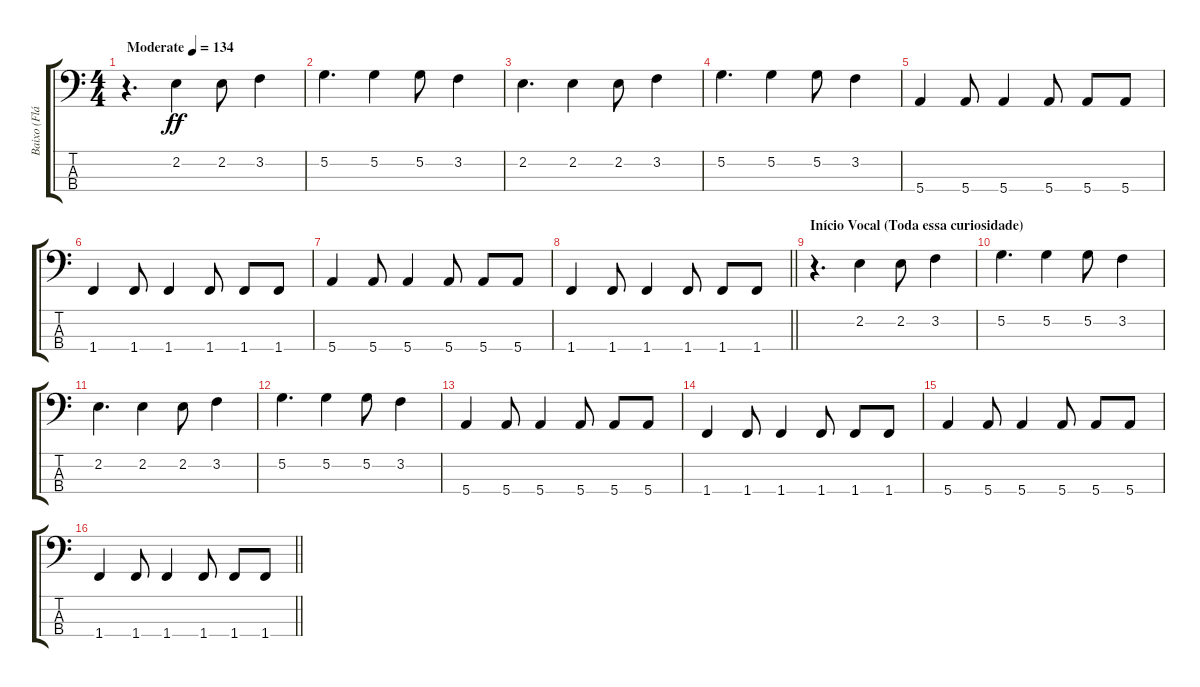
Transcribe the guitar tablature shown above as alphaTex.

\track ("Baixo (Flávio Lemos)" "Baixo (Flá") {instrument electricbassfinger bank 127}
\staff {score tabs}
\tuning (G2 D2 A1 E1) {hide}
\ts (4 4)
\tempo (134 "Moderate")
\clef f4
\ks c
r.4{d dy ff instrument electricbassfinger} 2.2.4 2.2.8 3.2.4 |
5.2.4{d} 5.2.4 5.2.8 3.2.4 |
2.2.4{d} 2.2.4 2.2.8 3.2.4 |
5.2.4{d} 5.2.4 5.2.8 3.2.4 |
5.4.4 5.4.8 5.4.4 5.4.8 5.4.8 5.4.8 |
1.4.4 1.4.8 1.4.4 1.4.8 1.4.8 1.4.8 |
5.4.4 5.4.8 5.4.4 5.4.8 5.4.8 5.4.8 |
\barLineRight lightlight
1.4.4 1.4.8 1.4.4 1.4.8 1.4.8 1.4.8 |
\section ("" "Início Vocal (Toda essa curiosidade)")
r.4{d} 2.2.4 2.2.8 3.2.4 |
5.2.4{d} 5.2.4 5.2.8 3.2.4 |
2.2.4{d} 2.2.4 2.2.8 3.2.4 |
5.2.4{d} 5.2.4 5.2.8 3.2.4 |
5.4.4 5.4.8 5.4.4 5.4.8 5.4.8 5.4.8 |
1.4.4 1.4.8 1.4.4 1.4.8 1.4.8 1.4.8 |
5.4.4 5.4.8 5.4.4 5.4.8 5.4.8 5.4.8 |
\barLineRight lightlight
1.4.4 1.4.8 1.4.4 1.4.8 1.4.8 1.4.8
